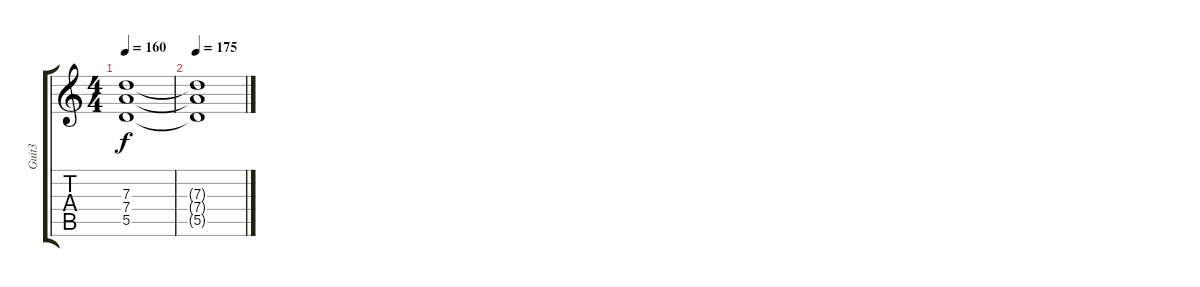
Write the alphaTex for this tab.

\track ("Guit3" "Guit3") {instrument overdrivenguitar}
\staff {score tabs}
\tuning (E4 B3 G3 D3 A2 E2) {hide}
\ts (4 4)
\tempo 160
\clef g2
\ks c
(7.3{t} 7.4{t} 5.5{t}).1{dy f} |
\tempo 175
(7.3{t} 7.4{t} 5.5{t}).1
